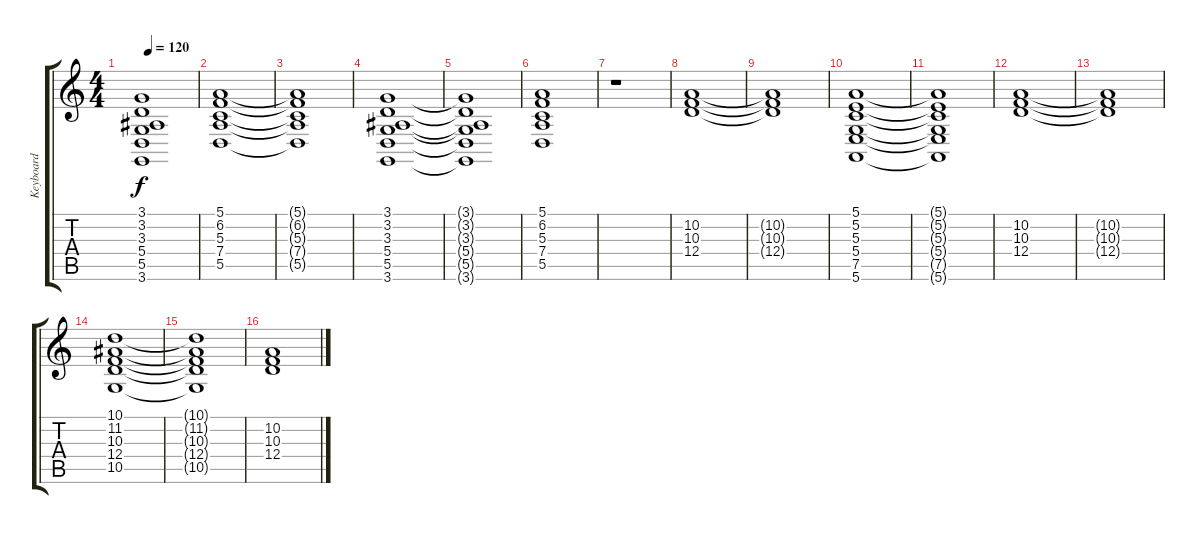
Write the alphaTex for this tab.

\track ("Keyboard" "Keyboard") {instrument electricpiano1}
\staff {score tabs}
\tuning (E4 B3 G3 D3 A2 E2) {hide}
\ts (4 4)
\tempo 120
\clef g2
\ks c
(3.1{t} 3.2{t} 3.3{t} 5.4{t} 5.5{t} 3.6{t}).1{dy f} |
(5.1 6.2 5.3 7.4 5.5).1 |
(5.1{t} 6.2{t} 5.3{t} 7.4{t} 5.5{t}).1 |
(3.1 3.2 3.3 5.4 5.5 3.6).1 |
(3.1{t} 3.2{t} 3.3{t} 5.4{t} 5.5{t} 3.6{t}).1 |
(5.1 6.2 5.3 7.4 5.5).1 |
r.1 |
(10.2 10.3 12.4).1 |
(10.2{t} 10.3{t} 12.4{t}).1 |
(5.1 5.2 5.3 5.4 7.5 5.6).1 |
(5.1{t} 5.2{t} 5.3{t} 5.4{t} 7.5{t} 5.6{t}).1 |
(10.2 10.3 12.4).1 |
(10.2{t} 10.3{t} 12.4{t}).1 |
(10.1 11.2 10.3 12.4 10.5).1 |
(10.1{t} 11.2{t} 10.3{t} 12.4{t} 10.5{t}).1 |
(10.2 10.3 12.4).1
